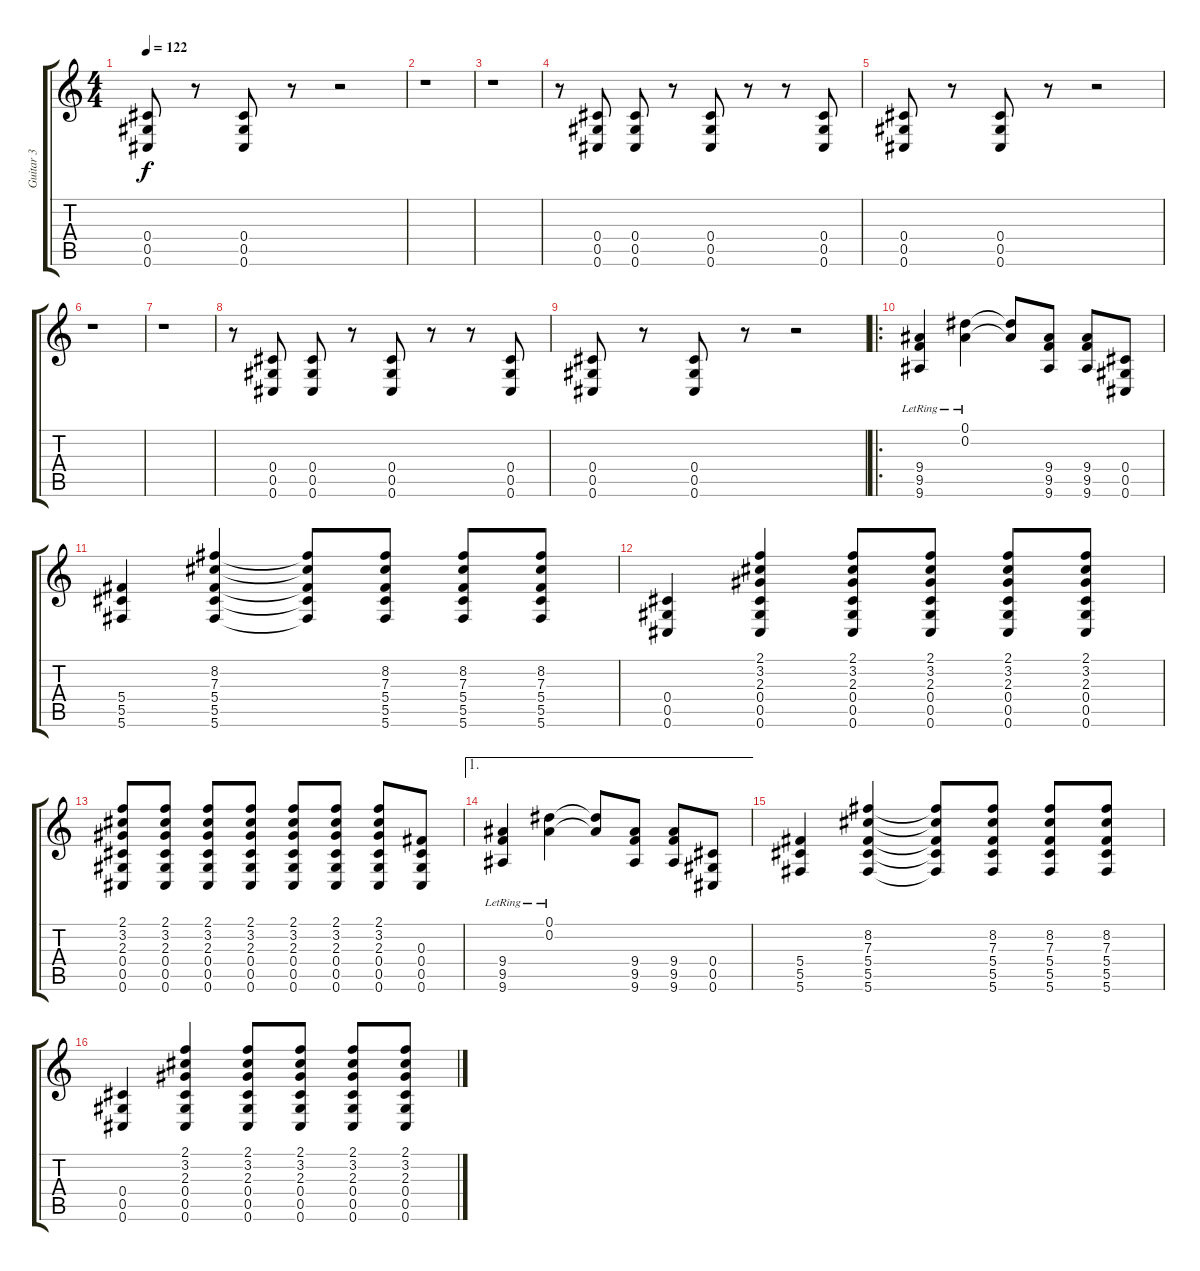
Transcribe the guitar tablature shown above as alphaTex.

\track ("Guitar 3" "Guitar 3") {instrument overdrivenguitar}
\staff {score tabs}
\tuning (Eb4 Bb3 Gb3 Db3 Ab2 Db2) {hide}
\ts (4 4)
\tempo 122
\clef g2
\ks c
(0.4 0.5 0.6).8{dy f} r.8 (0.4 0.5 0.6).8 r.8 r.2 |
r.1 |
r.1 |
r.8 (0.4 0.5 0.6).8 (0.4 0.5 0.6).8 r.8 (0.4 0.5 0.6).8 r.8 r.8 (0.4 0.5 0.6).8 |
(0.4 0.5 0.6).8 r.8 (0.4 0.5 0.6).8 r.8 r.2 |
r.1 |
r.1 |
r.8 (0.4 0.5 0.6).8 (0.4 0.5 0.6).8 r.8 (0.4 0.5 0.6).8 r.8 r.8 (0.4 0.5 0.6).8 |
(0.4 0.5 0.6).8 r.8 (0.4 0.5 0.6).8 r.8 r.2 |
\ro
(9.4{lr} 9.5{lr} 9.6{lr}).4 (0.1{lr} 0.2{lr}).4 (0.1{t} 0.2{t}).8 (9.4 9.5 9.6).8 (9.4 9.5 9.6).8 (0.4 0.5 0.6).8 |
(5.4 5.5 5.6).4 (8.2 7.3 5.4 5.5 5.6).4 (8.2{t} 7.3{t} 5.4{t} 5.5{t} 5.6{t}).8 (8.2 7.3 5.4 5.5 5.6).8 (8.2 7.3 5.4 5.5 5.6).8 (8.2 7.3 5.4 5.5 5.6).8 |
(0.4 0.5 0.6).4 (2.1 3.2 2.3 0.4 0.5 0.6).4 (2.1 3.2 2.3 0.4 0.5 0.6).8 (2.1 3.2 2.3 0.4 0.5 0.6).8 (2.1 3.2 2.3 0.4 0.5 0.6).8 (2.1 3.2 2.3 0.4 0.5 0.6).8 |
(2.1 3.2 2.3 0.4 0.5 0.6).8 (2.1 3.2 2.3 0.4 0.5 0.6).8 (2.1 3.2 2.3 0.4 0.5 0.6).8 (2.1 3.2 2.3 0.4 0.5 0.6).8 (2.1 3.2 2.3 0.4 0.5 0.6).8 (2.1 3.2 2.3 0.4 0.5 0.6).8 (2.1 3.2 2.3 0.4 0.5 0.6).8 (0.3 0.4 0.5 0.6).8 |
\ae 1
(9.4{lr} 9.5{lr} 9.6{lr}).4 (0.1{lr} 0.2{lr}).4 (0.1{t} 0.2{t}).8 (9.4 9.5 9.6).8 (9.4 9.5 9.6).8 (0.4 0.5 0.6).8 |
(5.4 5.5 5.6).4 (8.2 7.3 5.4 5.5 5.6).4 (8.2{t} 7.3{t} 5.4{t} 5.5{t} 5.6{t}).8 (8.2 7.3 5.4 5.5 5.6).8 (8.2 7.3 5.4 5.5 5.6).8 (8.2 7.3 5.4 5.5 5.6).8 |
(0.4 0.5 0.6).4 (2.1 3.2 2.3 0.4 0.5 0.6).4 (2.1 3.2 2.3 0.4 0.5 0.6).8 (2.1 3.2 2.3 0.4 0.5 0.6).8 (2.1 3.2 2.3 0.4 0.5 0.6).8 (2.1 3.2 2.3 0.4 0.5 0.6).8
